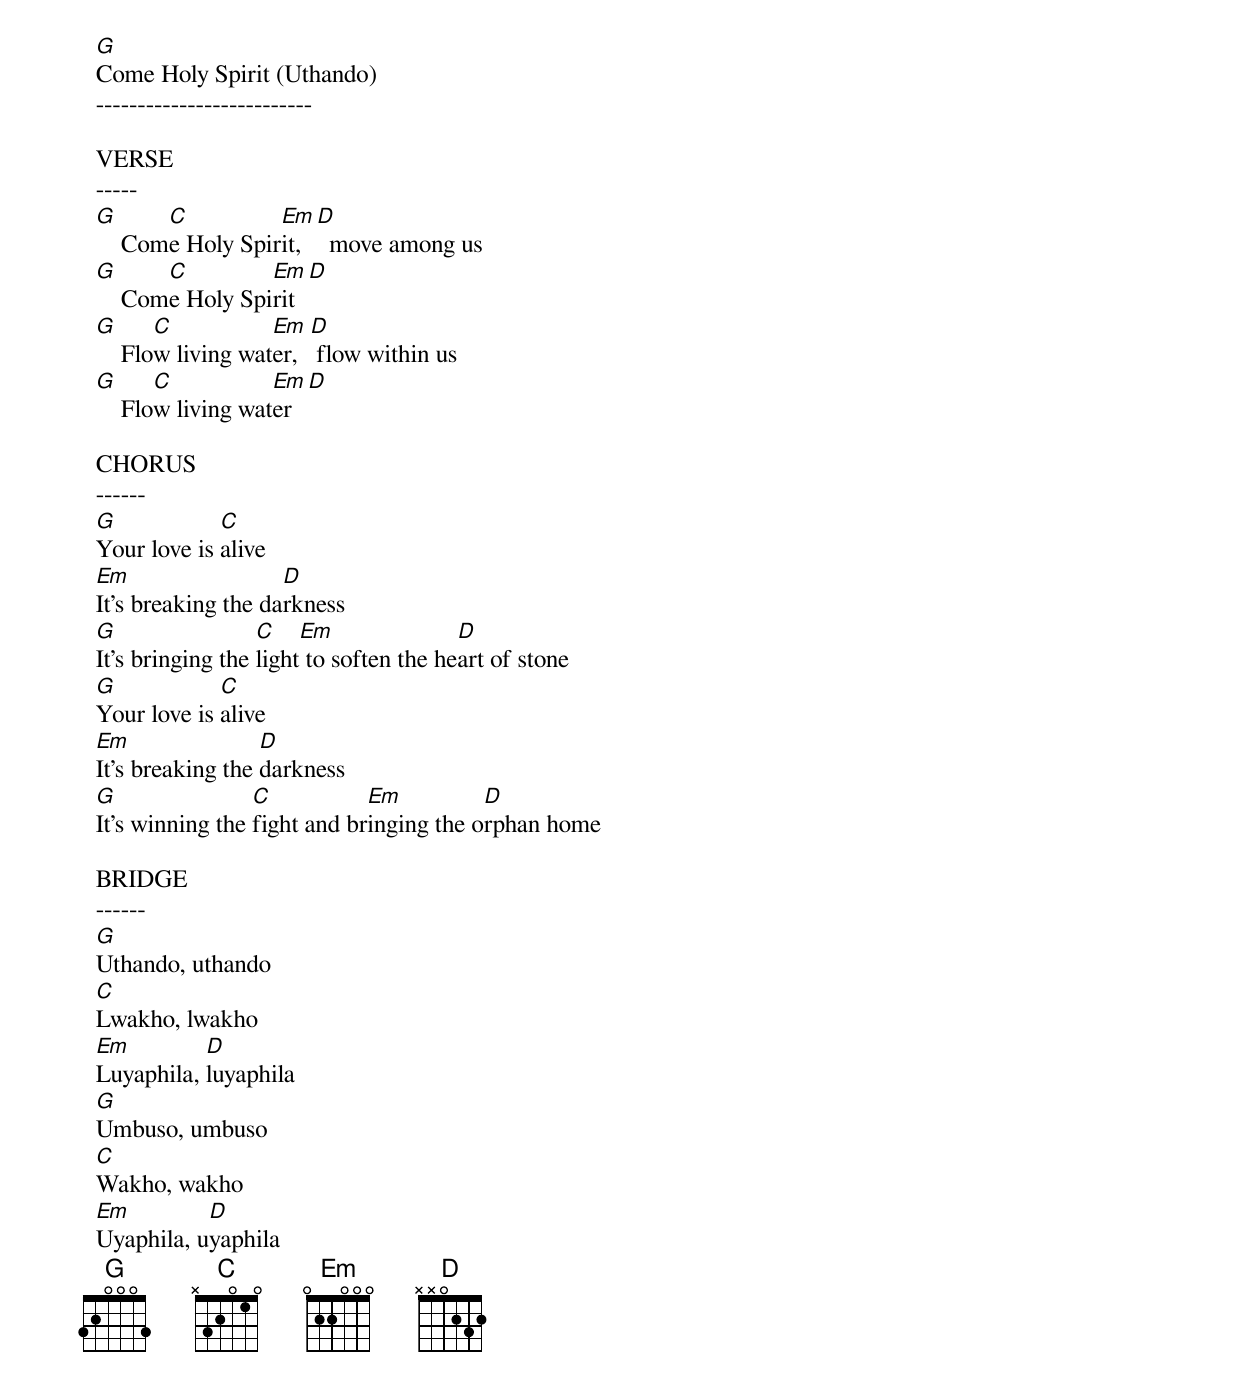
  G
  Come Holy Spirit (Uthando)
  --------------------------

  VERSE
  -----
  G      C          Em  D
      Come Holy Spirit,   move among us
  G      C         Em  D
      Come Holy Spirit
  G      C           Em   D
      Flow living water,   flow within us
  G      C           Em   D
      Flow living water

  CHORUS
  ------
  G            C
  Your love is alive
  Em                  D
  It's breaking the darkness
  G                 C    Em               D
  It's bringing the light to soften the heart of stone
  G            C
  Your love is alive
  Em                D
  It's breaking the darkness
  G                C           Em          D
  It's winning the fight and bringing the orphan home

  BRIDGE
  ------
  G
  Uthando, uthando
  C
  Lwakho, lwakho
  Em         D
  Luyaphila, luyaphila
  G
  Umbuso, umbuso
  C
  Wakho, wakho
  Em         D
  Uyaphila, uyaphila
